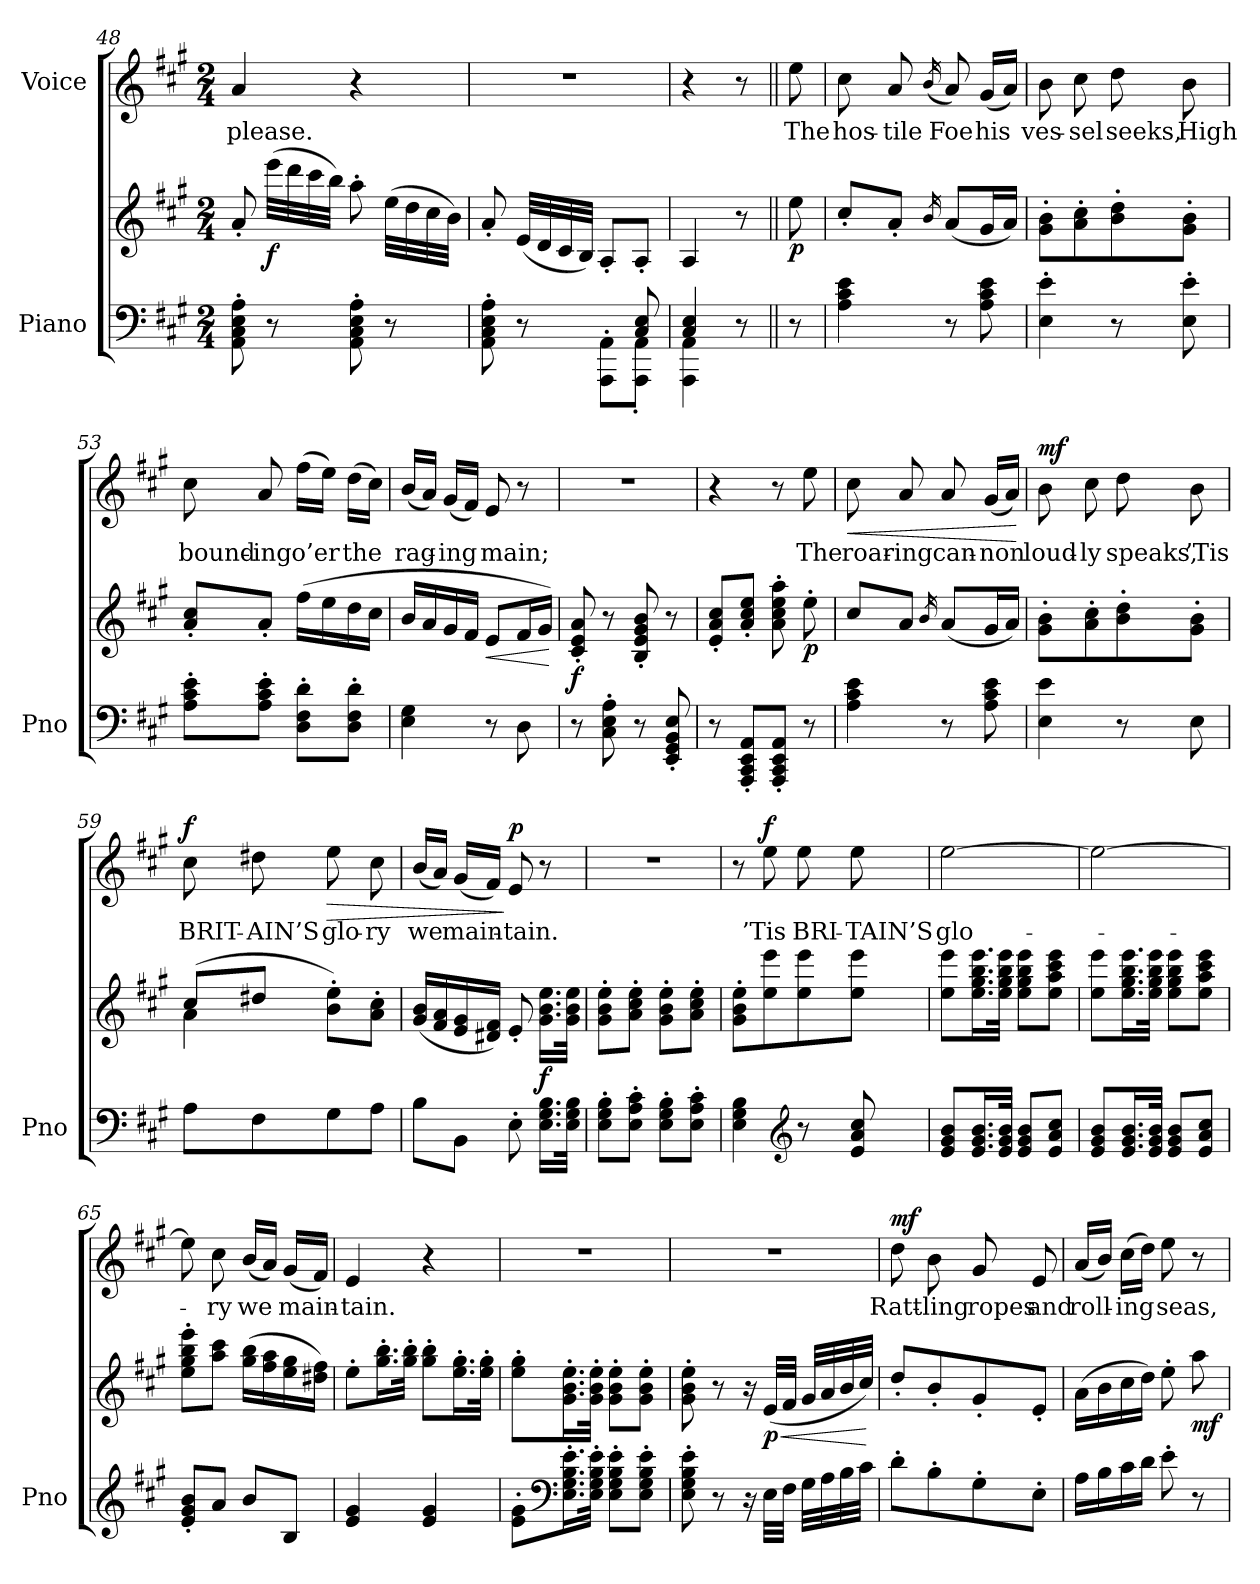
**kern	**kern	**dynam	**kern	**text	**dynam
*part2	*part2	*part2	*part1	*part1	*part1
*staff3	*staff2	*staff2/3	*staff1	*staff1	*staff1
*I"Piano	*	*	*I"Voice	*	*
*I'Pno	*	*	*	*	*
*clefF4	*clefG2	*	*clefG2	*	*
*k[f#c#g#]	*k[f#c#g#]	*	*k[f#c#g#]	*	*
*M2/4	*M2/4	*	*M2/4	*	*
=48	=48	=48	=48	=48	=48
!	!	!	!	!LO:LY:b	!
8AA\' 8C#\' 8E\' 8A\'	8a'/	.	4a/	-please.	.
!	!	!LO:DY:b	!	!	!
8r	(>32eee\LLL	f	.	.	.
.	32ddd\	.	.	.	.
.	32ccc#\	.	.	.	.
.	32bb\JJJ)	.	.	.	.
8AA\' 8C#\' 8E\' 8A\'	8aa'\	.	4r	.	.
8r	(>32ee\LLL	.	.	.	.
.	32dd\	.	.	.	.
.	32cc#\	.	.	.	.
.	32b\JJJ)	.	.	.	.
!!LO:LB:g=z
=49	=49	=49	=49	=49	=49
*^	*	*	*	*	*
4.ryy	8AA\' 8C#\' 8E\' 8A\'	8a'/	.	2r	.	.
.	8r	(<32e/LLL	.	.	.	.
.	.	32d/	.	.	.	.
.	.	32c#/	.	.	.	.
.	.	32B/JJJ)	.	.	.	.
.	8AAA\' 8AA\'L	8A'/L	.	.	.	.
8C#/ 8E/	8AAA\' 8AA\'J	8A'/J	.	.	.	.
=50	=50	=50	=50	=50	=50	=50
4C#/ 4E/	4AAA\ 4AA\	4A/	.	4r	.	.
8ryy	8r	8r	.	8r	.	.
=50X1||	=50X1||	=50X1||	=50X1||	=50X1||	=50X1||	=50X1||
!	!	!	!LO:DY:b	!	!LO:LY:b	!
*v	*v	*	*	*	*	*
8r	8ee\	p	8ee\	The	.
=51	=51	=51	=51	=51	=51
!	!	!	!	!LO:LY:b	!
4A\ 4c#\ 4e\	8cc#'/L	.	8cc#\	hos-	.
!	!	!	!	!LO:LY:b	!
.	8a'/J	.	8a/	-tile	.
.	16qb/	.	(<16qb/	.	.
!	!	!	!	!LO:LY:b	!
8r	(<8a/L	.	8a/)	Foe	.
!	!	!	!	!LO:LY:b	!
8A\ 8c#\ 8e\	16g#/L	.	(<16g#/LL	his	.
.	16a/JJ)	.	16a/JJ)	.	.
=52	=52	=52	=52	=52	=52
!	!	!	!	!LO:LY:b	!
4E\' 4e\'	8g#\' 8b\'L	.	8b\	ves-	.
!	!	!	!	!LO:LY:b	!
.	8a\' 8cc#\'	.	8cc#\	-sel	.
!	!	!	!	!LO:LY:b	!
8r	8b\' 8dd\'	.	8dd\	seeks,	.
!	!	!	!	!LO:LY:b	!
8E\' 8e\'	8g#\' 8b\'J	.	8b\	High	.
!!LO:LB:g=z
=53	=53	=53	=53	=53	=53
!	!	!	!	!LO:LY:b	!
8A\' 8c#\' 8e\'L	8a/' 8cc#/'L	.	8cc#\	bound-	.
!	!	!	!	!LO:LY:b	!
8A\' 8c#\' 8e\'J	8a'/J	.	8a/	-ing	.
!	!	!	!	!LO:LY:b	!
8D\' 8F#\' 8d\'L	(>16ff#\LL	.	(>16ff#\LL	o’er	.
.	16ee\	.	16ee\JJ)	.	.
!	!	!	!	!LO:LY:b	!
8D\' 8F#\' 8d\'J	16dd\	.	(>16dd\LL	the	.
.	16cc#\JJ	.	16cc#\JJ)	.	.
=54	=54	=54	=54	=54	=54
!	!	!	!	!LO:LY:b	!
4E\ 4G#\	16b/LL	.	(<16b/LL	rag-	.
.	16a/	.	16a/JJ)	.	.
!	!	!	!	!LO:LY:b	!
.	16g#/	.	(<16g#/LL	-ing	.
.	16f#/JJ	.	16f#/JJ)	.	.
!	!	!LO:HP:b	!	!LO:LY:b	!
8r	8e/L	<	8e/	main;	.
8D\	16f#/L	.	8r	.	.
.	16g#/JJ)	.	.	.	.
.	.	[	.	.	.
=55	=55	=55	=55	=55	=55
!	!	!LO:DY:b	!	!	!
8r	8c#/' 8e/' 8a/'	f	2r	.	.
8C#\' 8E\' 8A\'	8r	.	.	.	.
8r	8B/' 8e/' 8g#/' 8b/'	.	.	.	.
8EE/' 8GG#/' 8BB/' 8E/'	8r	.	.	.	.
=56	=56	=56	=56	=56	=56
8r	8e/' 8a/' 8cc#/'L	.	4r	.	.
8AAA/' 8CC#/' 8EE/' 8AA/'L	8a/' 8cc#/' 8ee/'J	.	.	.	.
8AAA/' 8CC#/' 8EE/' 8AA/'J	8a\' 8cc#\' 8ee\' 8aa\'	.	8r	.	.
!	!	!LO:DY:b	!	!LO:LY:b	!
8r	8ee'\	p	8ee\	The	.
!!LO:LB:g=z
=57	=57	=57	=57	=57	=57
!	!	!	!	!LO:LY:b	!LO:HP:b
4A\ 4c#\ 4e\	8cc#/L	.	8cc#\	roar-	<
!	!	!	!	!LO:LY:b	!
.	8a/J	.	8a/	-ing	.
.	16qb/	.	.	.	.
!	!	!	!	!LO:LY:b	!
8r	(<8a/L	.	8a/	can-	.
!	!	!	!	!LO:LY:b	!
8A\ 8c#\ 8e\	16g#/L	.	(<16g#/LL	-non	.
.	16a/JJ)	.	16a/JJ)	.	.
.	.	.	.	.	[
=58	=58	=58	=58	=58	=58
!	!	!	!	!LO:LY:b	!LO:DY:a
4E\ 4e\	8g#\' 8b\'L	.	8b\	loud-	mf
!	!	!	!	!LO:LY:b	!
.	8a\' 8cc#\'	.	8cc#\	-ly	.
!	!	!	!	!LO:LY:b	!
8r	8b\' 8dd\'	.	8dd\	speaks,	.
!	!	!	!	!LO:LY:b	!
8E\	8g#\' 8b\'J	.	8b\	’Tis	.
=59	=59	=59	=59	=59	=59
*	*^	*	*	*	*
!	!	!	!	!	!LO:LY:b	!LO:DY:a
8A\L	(>8cc#/L	4a\	.	8cc#\	BRIT-	f
!	!	!	!	!	!LO:LY:b	!
8F#\	8dd#X/J	.	.	8dd#X\	-AIN’S	.
!	!	!	!	!	!LO:LY:b	!LO:HP:b
8G#\	8b\' 8ee\'L)	4ryy	.	8ee\	glo-	>
!	!	!	!	!	!LO:LY:b	!
8A\J	8a\' 8cc#\'J	.	.	8cc#\	-ry	.
*	*v	*v	*	*	*	*
=60	=60	=60	=60	=60	=60
!	!	!	!	!LO:LY:b	!
8B\L	(<16g#/ 16b/LL	.	(<16b/LL	we	.
.	16f#/ 16a/	.	16a/JJ)	.	.
!	!	!	!	!LO:LY:b	!
8BB\J	16e/ 16g#/	.	(<16g#/LL	main-	.
.	16d#X/ 16f#/JJ)	.	16f#/JJ)	.	.
!	!	!	!	!LO:LY:b	!LO:DY:n=1:a
8E'\	8e'/	.	8e/	-tain.	] p
!	!	!LO:DY:b	!	!	!
16.E\ 16.G#\ 16.B\LL	16.g#\ 16.b\ 16.ee\LL	f	8r	.	.
32E\ 32G#\ 32B\JJk	32g#\ 32b\ 32ee\JJk	.	.	.	.
!!LO:PB:g=z
=61	=61	=61	=61	=61	=61
8E\' 8G#\' 8B\'L	8g#\' 8b\' 8ee\'L	.	2r	.	.
8E\' 8A\' 8c#\'J	8a\' 8cc#\' 8ee\'J	.	.	.	.
8E\' 8G#\' 8B\'L	8g#\' 8b\' 8ee\'L	.	.	.	.
8E\' 8A\' 8c#\'J	8a\' 8cc#\' 8ee\'J	.	.	.	.
=62	=62	=62	=62	=62	=62
4E\ 4G#\ 4B\	8g#\' 8b\' 8ee\'L	.	8r	.	.
!	!	!	!	!LO:LY:b	!LO:DY:a
.	8ee\ 8eee\	.	8ee\	’Tis	f
*clefG2	*	*	*	*	*
!	!	!	!	!LO:LY:b	!
8r	8ee\ 8eee\	.	8ee\	BRI-	.
!	!	!	!	!LO:LY:b	!
8e/ 8a/ 8cc#/	8ee\ 8eee\J	.	8ee\	-TAIN’S	.
=63	=63	=63	=63	=63	=63
!	!	!	!	!LO:LY:b	!
8e/ 8g#/ 8b/L	8ee\ 8eee\L	.	[2ee\	glo-	.
16.e/ 16.g#/ 16.b/L	16.ee\ 16.gg#\ 16.bb\ 16.eee\L	.	.	.	.
32e/ 32g#/ 32b/JJk	32ee\ 32gg#\ 32bb\ 32eee\JJk	.	.	.	.
8e/ 8g#/ 8b/L	8ee\ 8gg#\ 8bb\ 8eee\L	.	.	.	.
8e/ 8a/ 8cc#/J	8ee\ 8aa\ 8ccc#\ 8eee\J	.	.	.	.
=64	=64	=64	=64	=64	=64
8e/ 8g#/ 8b/L	8ee\ 8eee\L	.	2ee\_	.	.
16.e/ 16.g#/ 16.b/L	16.ee\ 16.gg#\ 16.bb\ 16.eee\L	.	.	.	.
32e/ 32g#/ 32b/JJk	32ee\ 32gg#\ 32bb\ 32eee\JJk	.	.	.	.
8e/ 8g#/ 8b/L	8ee\ 8gg#\ 8bb\ 8eee\L	.	.	.	.
8e/ 8a/ 8cc#/J	8ee\ 8aa\ 8ccc#\ 8eee\J	.	.	.	.
!!LO:LB:g=z
=65	=65	=65	=65	=65	=65
8e/' 8g#/' 8b/'L	8ee\' 8gg#\' 8bb\' 8eee\'L	.	8ee\]	.	.
!	!	!	!	!LO:LY:b	!
8a/J	8aa\ 8ccc#\J	.	8cc#\	-ry	.
!	!	!	!	!LO:LY:b	!
8b/L	(>16gg#\ 16bb\LL	.	(<16b/LL	we	.
.	16ff#\ 16aa\	.	16a/JJ)	.	.
!	!	!	!	!LO:LY:b	!
8B/J	16ee\ 16gg#\	.	(<16g#/LL	main-	.
.	16dd#X\ 16ff#\JJ)	.	16f#/JJ)	.	.
=66	=66	=66	=66	=66	=66
!	!	!	!	!LO:LY:b	!
4e/ 4g#/	8ee'\L	.	4e/	-tain.	.
.	16.gg#\' 16.bb\'L	.	.	.	.
.	32gg#\' 32bb\'JJk	.	.	.	.
4e/ 4g#/	8gg#\' 8bb\'L	.	4r	.	.
.	16.ee\' 16.gg#\'L	.	.	.	.
.	32ee\' 32gg#\'JJk	.	.	.	.
=67	=67	=67	=67	=67	=67
8e\' 8g#\'L	8ee\' 8gg#\'L	.	2r	.	.
*clefF4	*	*	*	*	*
16.E\' 16.G#\' 16.B\' 16.e\'L	16.g#\' 16.b\' 16.ee\'L	.	.	.	.
32E\' 32G#\' 32B\' 32e\'JJk	32g#\' 32b\' 32ee\'JJk	.	.	.	.
8E\' 8G#\' 8B\' 8e\'L	8g#\' 8b\' 8ee\'L	.	.	.	.
8E\' 8G#\' 8B\' 8e\'J	8g#\' 8b\' 8ee\'J	.	.	.	.
=68	=68	=68	=68	=68	=68
8E\' 8G#\' 8B\' 8e\'	8g#\' 8b\' 8ee\'	.	2r	.	.
8r	8r	.	.	.	.
16r	16r	.	.	.	.
!	!	!LO:HP:b	!	!	!
!	!	!LO:DY:n=1:b	!	!	!
32E\LLL	(<32e/LLL	< p	.	.	.
32F#\JJJ	32f#/JJJ	.	.	.	.
32G#\LLL	32g#/LLL	.	.	.	.
32A\	32a/	.	.	.	.
32B\	32b/	.	.	.	.
32c#\JJJ	32cc#/JJJ)	.	.	.	.
.	.	[	.	.	.
!!LO:LB:g=z
=69	=69	=69	=69	=69	=69
!	!	!	!	!LO:LY:b	!LO:DY:a
8d'\L	8dd'/L	.	8dd\	Ratt-	mf
!	!	!	!	!LO:LY:b	!
8B'\	8b'/	.	8b\	-ling	.
!	!	!	!	!LO:LY:b	!
8G#'\	8g#'/	.	8g#/	ropes	.
!	!	!	!	!LO:LY:b	!
8E'\J	8e'/J	.	8e/	and	.
=70	=70	=70	=70	=70	=70
!	!	!	!	!LO:LY:b	!
16A\LL	(>16a\LL	.	(<16a/LL	roll-	.
16B\	16b\	.	16b/JJ)	.	.
!	!	!	!	!LO:LY:b	!
16c#\	16cc#\	.	(>16cc#\LL	-ing	.
16d\JJ	16dd\JJ)	.	16dd\JJ)	.	.
!	!	!	!	!LO:LY:b	!
8e'\	8ee'\	.	8ee\	seas,	.
!	!	!LO:DY:b	!	!	!
8r	8aa\	mf	8r	.	.
=	=	=	=	=	=
*-	*-	*-	*-	*-	*-
